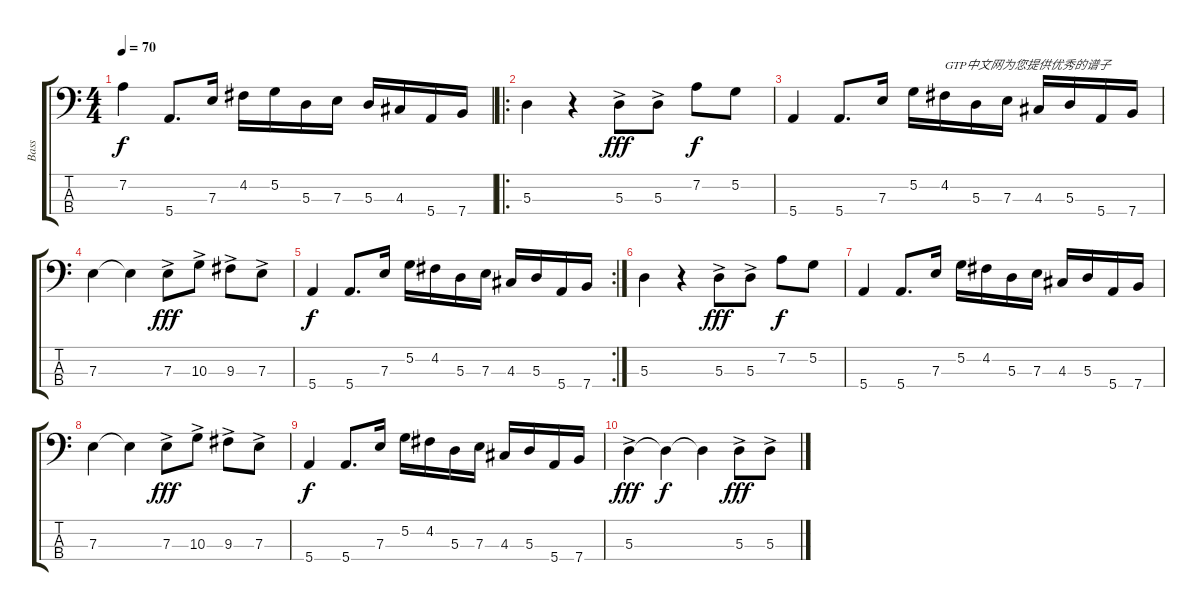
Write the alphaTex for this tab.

\track ("Bass" "Bass") {instrument fretlessbass}
\staff {score tabs}
\tuning (G2 D2 A1 E1) {hide}
\ts (4 4)
\tempo 70
\clef f4
\ks c
7.2.4{dy f} 5.4.8{d} 7.3.16 4.2.16 5.2.16 5.3.16 7.3.16 5.3.16 4.3.16 5.4.16 7.4.16 |
\ro
5.3.4 r.4 5.3{ac}.8{dy fff} 5.3{ac}.8 7.2.8{dy f} 5.2.8 |
5.4.4 5.4.8{d} 7.3.16 5.2.16 4.2.16{txt "GTP中文网为您提供优秀的谱子"} 5.3.16 7.3.16 4.3.16 5.3.16 5.4.16 7.4.16 |
7.3.4 7.3{t}.4 7.3{ac}.8{dy fff} 10.3{ac}.8 9.3{ac}.8 7.3{ac}.8 |
\rc 2
5.4.4{dy f} 5.4.8{d} 7.3.16 5.2.16 4.2.16 5.3.16 7.3.16 4.3.16 5.3.16 5.4.16 7.4.16 |
5.3.4 r.4 5.3{ac}.8{dy fff} 5.3{ac}.8 7.2.8{dy f} 5.2.8 |
5.4.4 5.4.8{d} 7.3.16 5.2.16 4.2.16 5.3.16 7.3.16 4.3.16 5.3.16 5.4.16 7.4.16 |
7.3.4 7.3{t}.4 7.3{ac}.8{dy fff} 10.3{ac}.8 9.3{ac}.8 7.3{ac}.8 |
5.4.4{dy f} 5.4.8{d} 7.3.16 5.2.16 4.2.16 5.3.16 7.3.16 4.3.16 5.3.16 5.4.16 7.4.16 |
5.3{ac}.4{dy fff} 5.3{t}.4{dy f} 5.3{t}.4 5.3{ac}.8{dy fff} 5.3{ac}.8
